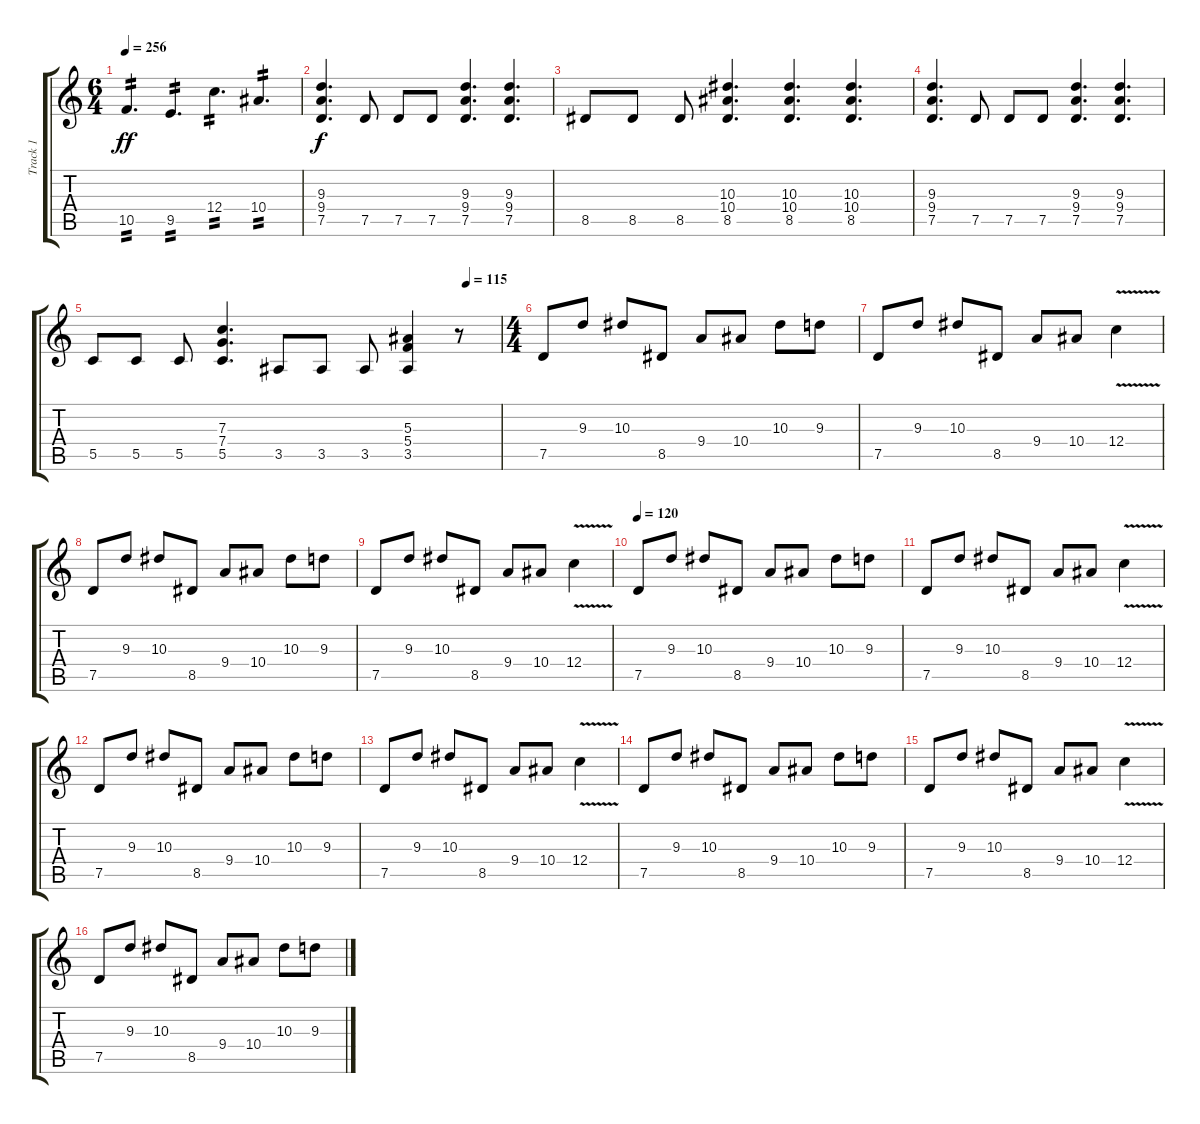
\track ("Track 1" "Track 1") {instrument distortionguitar}
\staff {score tabs}
\tuning (D4 A3 F3 C3 G2 D2) {hide}
\ts (6 4)
\tempo 256
\clef g2
\ks c
10.5.4{d tp 2 dy ff} 9.5.4{d tp 2} 12.4.4{d tp 2} 10.4.4{d tp 2} |
(9.3 9.4 7.5).4{d dy f} 7.5.8 7.5.8 7.5.8 (9.3 9.4 7.5).4{d} (9.3 9.4 7.5).4{d} |
8.5.8 8.5.8 8.5.8 (10.3 10.4 8.5).4{d} (10.3 10.4 8.5).4{d} (10.3 10.4 8.5).4{d} |
(9.3 9.4 7.5).4{d} 7.5.8 7.5.8 7.5.8 (9.3 9.4 7.5).4{d} (9.3 9.4 7.5).4{d} |
\tempo (115 0.9166666666666666)
5.5.8 5.5.8 5.5.8 (7.3 7.4 5.5).4{d} 3.5.8 3.5.8 3.5.8 (5.3 5.4 3.5).4 r.8 |
\ts (4 4)
7.5.8 9.3.8 10.3.8 8.5.8 9.4.8 10.4.8 10.3.8 9.3.8 |
7.5.8 9.3.8 10.3.8 8.5.8 9.4.8 10.4.8 12.4{v}.4 |
7.5.8 9.3.8 10.3.8 8.5.8 9.4.8 10.4.8 10.3.8 9.3.8 |
7.5.8 9.3.8 10.3.8 8.5.8 9.4.8 10.4.8 12.4{v}.4 |
\tempo 120
7.5.8 9.3.8 10.3.8 8.5.8 9.4.8 10.4.8 10.3.8 9.3.8 |
7.5.8 9.3.8 10.3.8 8.5.8 9.4.8 10.4.8 12.4{v}.4 |
7.5.8 9.3.8 10.3.8 8.5.8 9.4.8 10.4.8 10.3.8 9.3.8 |
7.5.8 9.3.8 10.3.8 8.5.8 9.4.8 10.4.8 12.4{v}.4 |
7.5.8 9.3.8 10.3.8 8.5.8 9.4.8 10.4.8 10.3.8 9.3.8 |
7.5.8 9.3.8 10.3.8 8.5.8 9.4.8 10.4.8 12.4{v}.4 |
7.5.8 9.3.8 10.3.8 8.5.8 9.4.8 10.4.8 10.3.8 9.3.8
